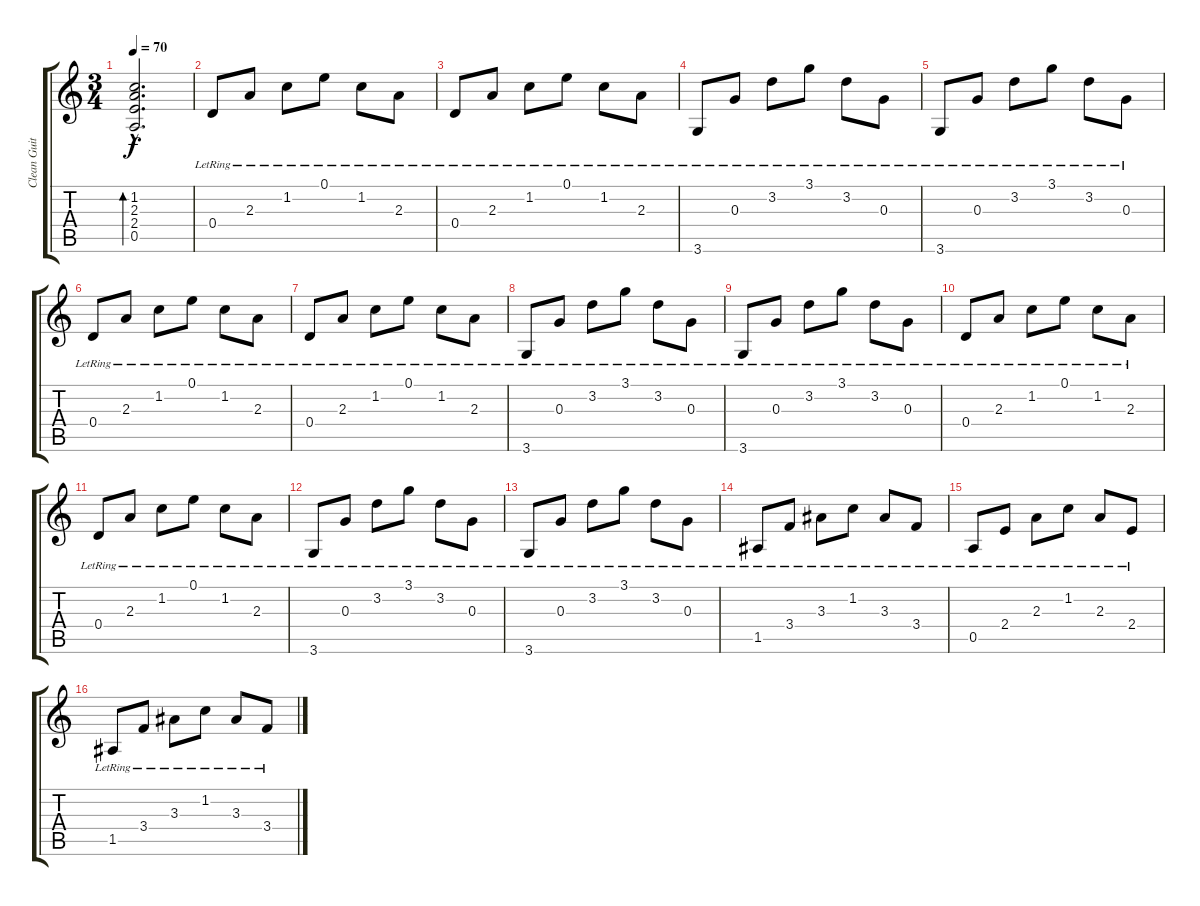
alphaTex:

\track ("Clean Guitar 1" "Clean Guit") {instrument electricguitarclean}
\staff {score tabs}
\tuning (E4 B3 G3 D3 A2 E2) {hide}
\ts (3 4)
\tempo 70
\clef g2
\ks c
(1.2{hac} 2.3{hac} 2.4{hac} 0.5{hac}).2{d bd 120 dy f} |
0.4{lr}.8 2.3{lr}.8 1.2{lr}.8 0.1{lr}.8 1.2{lr}.8 2.3{lr}.8 |
0.4{lr}.8 2.3{lr}.8 1.2{lr}.8 0.1{lr}.8 1.2{lr}.8 2.3{lr}.8 |
3.6{lr}.8 0.3{lr}.8 3.2{lr}.8 3.1{lr}.8 3.2{lr}.8 0.3{lr}.8 |
3.6{lr}.8 0.3{lr}.8 3.2{lr}.8 3.1{lr}.8 3.2{lr}.8 0.3{lr}.8 |
0.4{lr}.8 2.3{lr}.8 1.2{lr}.8 0.1{lr}.8 1.2{lr}.8 2.3{lr}.8 |
0.4{lr}.8 2.3{lr}.8 1.2{lr}.8 0.1{lr}.8 1.2{lr}.8 2.3{lr}.8 |
3.6{lr}.8 0.3{lr}.8 3.2{lr}.8 3.1{lr}.8 3.2{lr}.8 0.3{lr}.8 |
3.6{lr}.8 0.3{lr}.8 3.2{lr}.8 3.1{lr}.8 3.2{lr}.8 0.3{lr}.8 |
0.4{lr}.8 2.3{lr}.8 1.2{lr}.8 0.1{lr}.8 1.2{lr}.8 2.3{lr}.8 |
0.4{lr}.8 2.3{lr}.8 1.2{lr}.8 0.1{lr}.8 1.2{lr}.8 2.3{lr}.8 |
3.6{lr}.8 0.3{lr}.8 3.2{lr}.8 3.1{lr}.8 3.2{lr}.8 0.3{lr}.8 |
3.6{lr}.8 0.3{lr}.8 3.2{lr}.8 3.1{lr}.8 3.2{lr}.8 0.3{lr}.8 |
1.5{lr}.8 3.4{lr}.8 3.3{lr}.8 1.2{lr}.8 3.3{lr}.8 3.4{lr}.8 |
0.5{lr}.8 2.4{lr}.8 2.3{lr}.8 1.2{lr}.8 2.3{lr}.8 2.4{lr}.8 |
1.5{lr}.8 3.4{lr}.8 3.3{lr}.8 1.2{lr}.8 3.3{lr}.8 3.4{lr}.8
